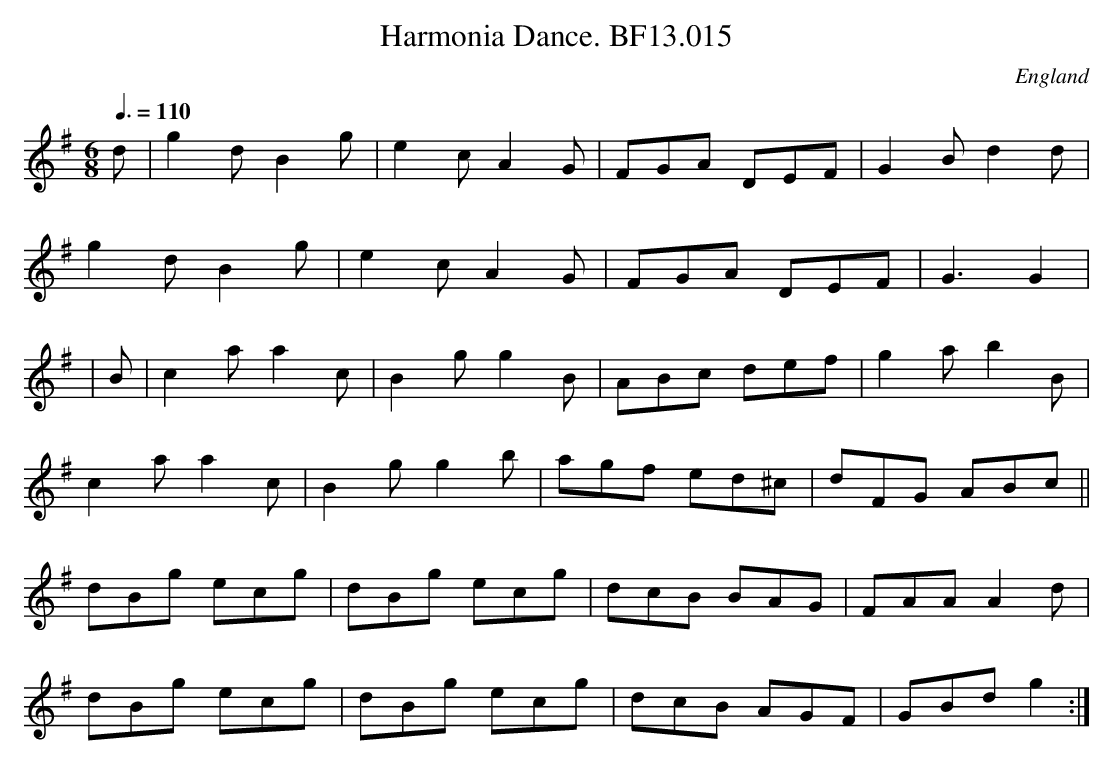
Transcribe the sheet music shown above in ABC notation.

X:1
T:Harmonia Dance. BF13.015
L:1/8
M:6/8
O:England
Q:3/8=110
K:G major
d|g2dB2g|e2cA2G|FGA DEF|G2Bd2d|!
g2dB2g|e2cA2G|FGA DEF|G3G2|!
|B|c2aa2c|B2gg2B|ABc def|g2ab2B|!
c2aa2c|B2gg2b|agf ed^c|dFG ABc||!
dBg ecg|dBg ecg|dcB BAG|FAA A2d|!
dBg ecg|dBg ecg |dcB AGF|GBdg2:|
